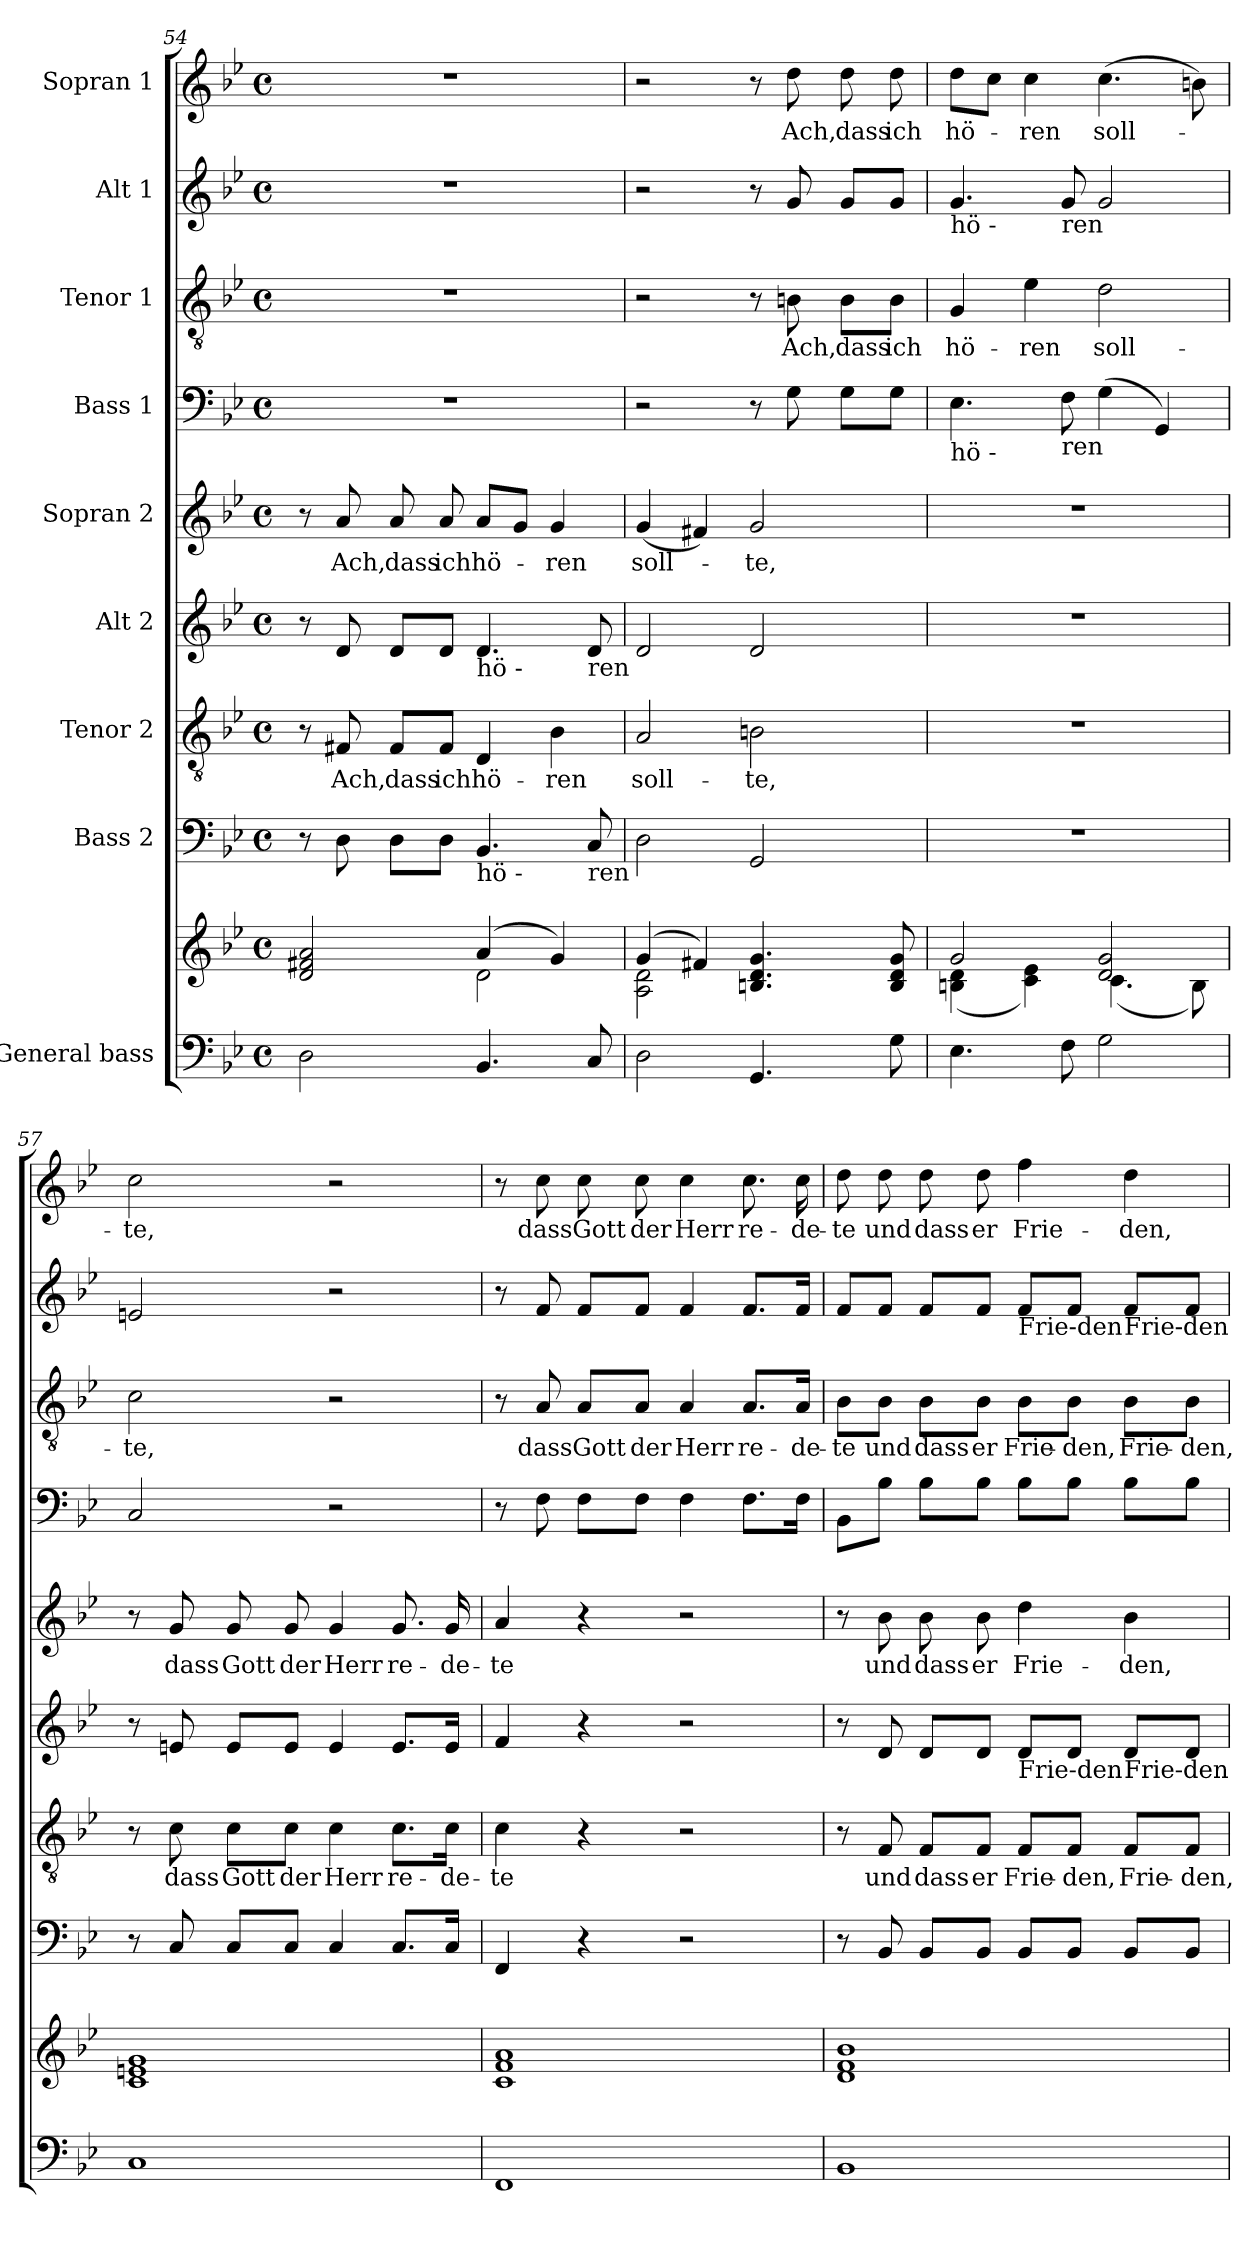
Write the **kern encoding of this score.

**kern	**kern	**kern	**kern	**text	**kern	**kern	**text	**kern	**kern	**text	**kern	**kern	**text
*part9	*part9	*part8	*part7	*part7	*part6	*part5	*part5	*part4	*part3	*part3	*part2	*part1	*part1
*staff10	*staff9	*staff8	*staff7	*staff7	*staff6	*staff5	*staff5	*staff4	*staff3	*staff3	*staff2	*staff1	*staff1
*I"General bass	*	*I"Bass 2	*I"Tenor 2	*	*I"Alt 2	*I"Sopran 2	*	*I"Bass 1	*I"Tenor 1	*	*I"Alt 1	*I"Sopran 1	*
!!LO:LB:g=z
*clefF4	*clefG2	*clefF4	*clefGv2	*	*clefG2	*clefG2	*	*clefF4	*clefGv2	*	*clefG2	*clefG2	*
*k[b-e-]	*k[b-e-]	*k[b-e-]	*k[b-e-]	*	*k[b-e-]	*k[b-e-]	*	*k[b-e-]	*k[b-e-]	*	*k[b-e-]	*k[b-e-]	*
*M4/4	*M4/4	*M4/4	*M4/4	*	*M4/4	*M4/4	*	*M4/4	*M4/4	*	*M4/4	*M4/4	*
*met(c)	*met(c)	*met(c)	*met(c)	*	*met(c)	*met(c)	*	*met(c)	*met(c)	*	*met(c)	*met(c)	*
=54	=54	=54	=54	=54	=54	=54	=54	=54	=54	=54	=54	=54	=54
*	*^	*	*	*	*	*	*	*	*	*	*	*	*
2D\	2d/ 2f#X/ 2a/	2ryy	8r	8r	.	8r	8r	.	1r	1r	.	1r	1r	.
.	.	.	8D\	8F#X/	Ach,	8d/	8a/	Ach,	.	.	.	.	.	.
.	.	.	8D\L	8F#/L	dass	8d/L	8a/	dass	.	.	.	.	.	.
.	.	.	8D\J	8F#/J	ich	8d/J	8a/	ich	.	.	.	.	.	.
!	!	!	!	!	!	!LO:TX:b:t=hö         -	!	!	!	!	!	!	!	!
!	!	!	!LO:TX:b:t=hö         -	!	!	!	!	!	!	!	!	!	!	!
4.BB-/	(4a/	2d\	4.BB-/	4D/	hö-	4.d/	8a/L	hö-	.	.	.	.	.	.
.	.	.	.	.	.	.	8g/J	.	.	.	.	.	.	.
.	4g/)	.	.	4B-\	-ren	.	4g/	-ren	.	.	.	.	.	.
!	!	!	!	!	!	!LO:TX:b:t=ren	!	!	!	!	!	!	!	!
!	!	!	!LO:TX:b:t=ren	!	!	!	!	!	!	!	!	!	!	!
8C/	.	.	8C/	.	.	8d/	.	.	.	.	.	.	.	.
=55	=55	=55	=55	=55	=55	=55	=55	=55	=55	=55	=55	=55	=55	=55
2D\	(4g/	2A\ 2d\	2D\	2A/	soll-	2d/	(4g/	soll-	2r	2r	.	2r	2r	.
.	4f#X/)	.	.	.	.	.	4f#X/)	.	.	.	.	.	.	.
4.GG/	4.Bn/ 4.d/ 4.g/	2raayy	2GG/	2Bn\	-te,	2d/	2g/	-te,	8r	8r	.	8r	8r	.
.	.	.	.	.	.	.	.	.	8G\	8Bn\	Ach,	8g/	8dd\	Ach,
.	.	.	.	.	.	.	.	.	8G\L	8B\L	dass	8g/L	8dd\	dass
8G\	8B/ 8d/ 8g/	.	.	.	.	.	.	.	8G\J	8B\J	ich	8g/J	8dd\	ich
=56	=56	=56	=56	=56	=56	=56	=56	=56	=56	=56	=56	=56	=56	=56
!	!	!	!	!	!	!	!	!	!	!	!	!LO:TX:b:t=hö         -	!	!
!	!	!	!	!	!	!	!	!	!LO:TX:b:t=hö         -	!	!	!	!	!
4.E-\	2g/	(4Bn\ 4d\	1r	1r	.	1r	1r	.	4.E-\	4G/	hö-	4.g/	8dd\L	hö-
.	.	.	.	.	.	.	.	.	.	.	.	.	8cc\J	.
.	.	4c\ 4e-\)	.	.	.	.	.	.	.	4e-\	-ren	.	4cc\	-ren
!	!	!	!	!	!	!	!	!	!	!	!	!LO:TX:b:t=ren	!	!
!	!	!	!	!	!	!	!	!	!LO:TX:b:t=ren	!	!	!	!	!
8F\	.	.	.	.	.	.	.	.	8F\	.	.	8g/	.	.
2G\	2d/ 2g/	(4.c\	.	.	.	.	.	.	(4G\	2d\	soll-	2g/	(4.cc\	soll-
.	.	.	.	.	.	.	.	.	4GG/)	.	.	.	.	.
.	.	8B\)	.	.	.	.	.	.	.	.	.	.	8bn\)	.
*	*v	*v	*	*	*	*	*	*	*	*	*	*	*	*
!!LO:PB:g=z
=57	=57	=57	=57	=57	=57	=57	=57	=57	=57	=57	=57	=57	=57
1C	1c 1en 1g	8r	8r	.	8r	8r	.	2C/	2c\	-te,	2en/	2cc\	-te,
.	.	8C/	8c\	dass	8en/	8g/	dass	.	.	.	.	.	.
.	.	8C/L	8c\L	Gott	8e/L	8g/	Gott	.	.	.	.	.	.
.	.	8C/J	8c\J	der	8e/J	8g/	der	.	.	.	.	.	.
.	.	4C/	4c\	Herr	4e/	4g/	Herr	2r	2r	.	2r	2r	.
.	.	8.C/L	8.c\L	re-	8.e/L	8.g/	re-	.	.	.	.	.	.
.	.	16C/Jk	16c\Jk	-de-	16e/Jk	16g/	-de-	.	.	.	.	.	.
=58	=58	=58	=58	=58	=58	=58	=58	=58	=58	=58	=58	=58	=58
1FF	1c 1f 1a	4FF/	4c\	-te	4f/	4a/	-te	8r	8r	.	8r	8r	.
.	.	.	.	.	.	.	.	8F\	8A/	dass	8f/	8cc\	dass
.	.	4r	4r	.	4r	4r	.	8F\L	8A/L	Gott	8f/L	8cc\	Gott
.	.	.	.	.	.	.	.	8F\J	8A/J	der	8f/J	8cc\	der
.	.	2r	2r	.	2r	2r	.	4F\	4A/	Herr	4f/	4cc\	Herr
.	.	.	.	.	.	.	.	8.F\L	8.A/L	re-	8.f/L	8.cc\	re-
.	.	.	.	.	.	.	.	16F\Jk	16A/Jk	-de-	16f/Jk	16cc\	-de-
=59	=59	=59	=59	=59	=59	=59	=59	=59	=59	=59	=59	=59	=59
1BB-	1d 1f 1b-	8r	8r	.	8r	8r	.	8BB-\L	8B-\L	-te	8f/L	8dd\	-te
.	.	8BB-/	8F/	und	8d/	8b-\	und	8B-\J	8B-\J	und	8f/J	8dd\	und
.	.	8BB-/L	8F/L	dass	8d/L	8b-\	dass	8B-\L	8B-\L	dass	8f/L	8dd\	dass
.	.	8BB-/J	8F/J	er	8d/J	8b-\	er	8B-\J	8B-\J	er	8f/J	8dd\	er
!	!	!	!	!	!	!	!	!	!	!	!LO:TX:b:t=Frie-den	!	!
!	!	!	!	!	!LO:TX:b:t=Frie-den	!	!	!	!	!	!	!	!
.	.	8BB-/L	8F/L	Frie-	8d/L	4dd\	Frie-	8B-\L	8B-\L	Frie-	8f/L	4ff\	Frie-
.	.	8BB-/J	8F/J	-den,	8d/J	.	.	8B-\J	8B-\J	-den,	8f/J	.	.
!	!	!	!	!	!	!	!	!	!	!	!LO:TX:b:t=Frie-den	!	!
!	!	!	!	!	!LO:TX:b:t=Frie-den	!	!	!	!	!	!	!	!
.	.	8BB-/L	8F/L	Frie-	8d/L	4b-\	-den,	8B-\L	8B-\L	Frie-	8f/L	4dd\	-den,
.	.	8BB-/J	8F/J	-den,	8d/J	.	.	8B-\J	8B-\J	-den,	8f/J	.	.
=	=	=	=	=	=	=	=	=	=	=	=	=	=
*-	*-	*-	*-	*-	*-	*-	*-	*-	*-	*-	*-	*-	*-
